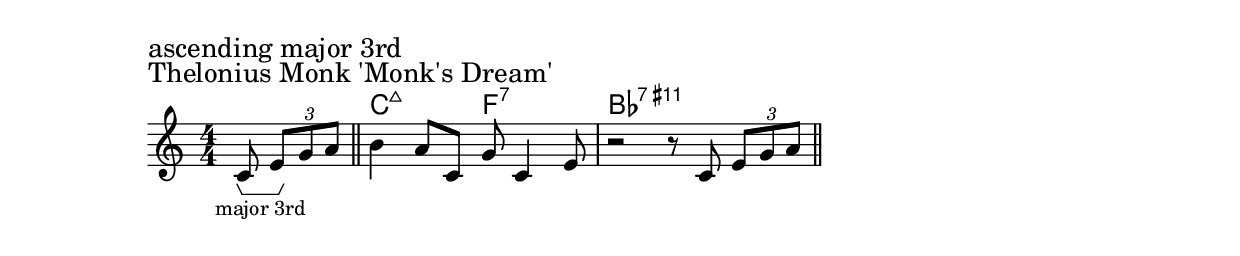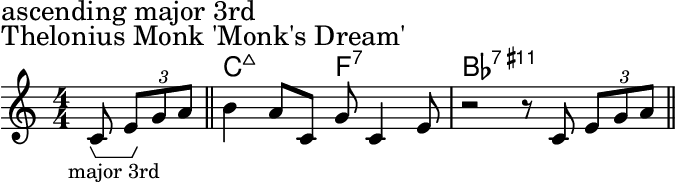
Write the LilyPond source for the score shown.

\version "2.24.4"
\language "english"
#(ly:set-option 'crop #t)
\score {
  \midi {
    \tempo 4=140
  }
  \layout {
    \context {
      \Score
      \omit BarNumber
    }
    \context {
      \Voice
      \consists Horizontal_bracket_engraver
    }
  }
  {
    <<
    \chords{
      \set noChordSymbol = ""
      \set minorChordModifier = \markup { "-" }
      \skip \ppp % spacer to set voice volume
      r4. c2:maj7 f2:7 bf1:11+
    }
    \new Staff {
      \key c \major
      \numericTimeSignature
      \time 4/4
      \clef treble
      {
        \sectionLabel \markup \left-column {
          "ascending major 3rd"
          "Thelonius Monk 'Monk's Dream'"
        }
        \relative {
          \skip \f % spacer to set voice volume
          \once\override HorizontalBracketText.text = "major 3rd"
          \partial 4. c'8 \startGroup \tuplet 3/2 { e \stopGroup g a } \bar "||"
          b4 a8 c,8 g'8 c,4 e8 |
          r2 r8 c8 \tuplet 3/2 { e g a }
          \bar "||"
        }
      }
    }
    >>
  }
}
